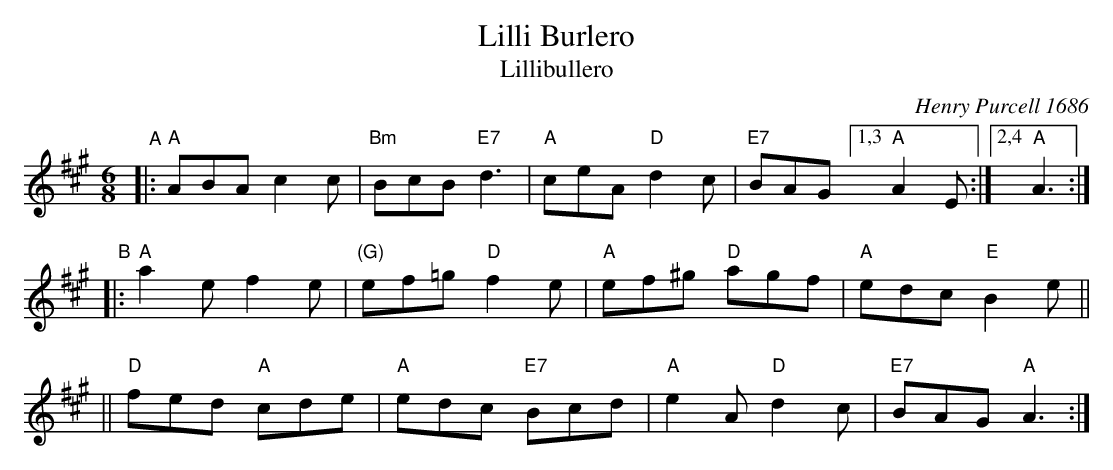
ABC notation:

X:1
T: Lilli Burlero
T: Lillibullero
O: Henry Purcell 1686
M: 6/8
L: 1/8
K: A
"^A"\
|: "A"ABA c2c | "Bm"BcB "E7"d3 | "A"ceA "D"d2c | "E7"BAG [1,3 "A"A2E :|[2,4 "A"A3 :|
"^B"\
|: "A"a2e f2e | "(G)"ef=g "D"f2e | "A"ef^g "D"agf | "A"edc "E"B2e ||
|| "D"fed "A"cde | "A"edc "E7"Bcd | "A"e2A "D"d2c | "E7"BAG "A"A3 :|
